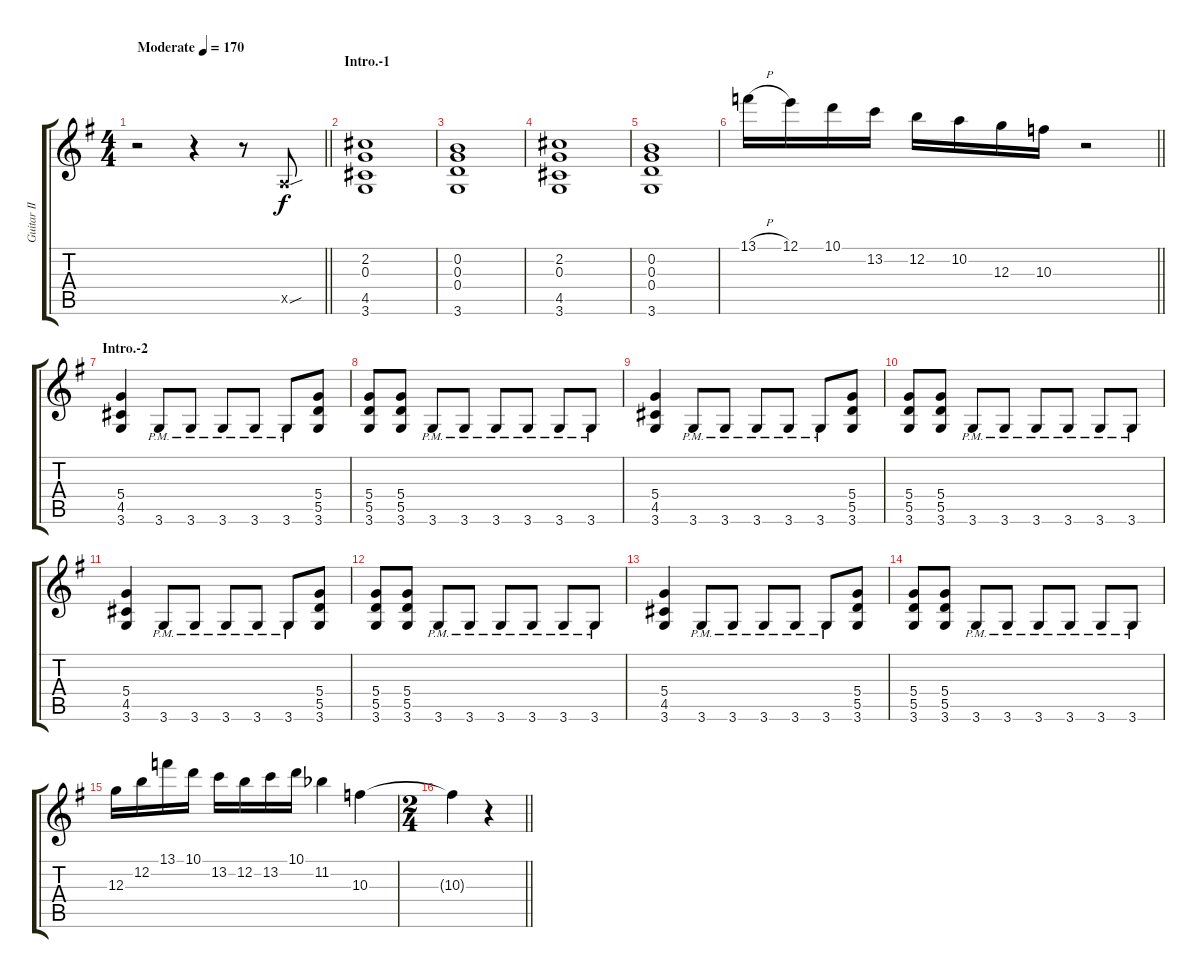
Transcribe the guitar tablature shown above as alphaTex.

\track ("Guitar II (Kawaguchi Norimi/\"Christina\")" "Guitar II ") {instrument overdrivenguitar}
\staff {score tabs}
\tuning (E4 B3 G3 D3 A2 E2) {hide}
\ts (4 4)
\tempo (170 "Moderate")
\clef g2
\barLineRight lightlight
\ks g
r.2{dy f instrument overdrivenguitar} r.4 r.8 0.5{sou x}.8 |
\section ("" "Intro.-1")
(2.2 0.3 4.5 3.6).1 |
(0.2 0.3 0.4 3.6).1 |
(2.2 0.3 4.5 3.6).1 |
(0.2 0.3 0.4 3.6).1 |
\barLineRight lightlight
13.1{h}.16 12.1.16 10.1.16 13.2.16 12.2.16 10.2.16 12.3.16 10.3.16 r.2 |
\section ("" "Intro.-2")
(5.4 4.5 3.6).4 3.6{pm}.8 3.6{pm}.8 3.6{pm}.8 3.6{pm}.8 3.6{pm}.8 (5.4 5.5 3.6).8 |
(5.4 5.5 3.6).8 (5.4 5.5 3.6).8 3.6{pm}.8 3.6{pm}.8 3.6{pm}.8 3.6{pm}.8 3.6{pm}.8 3.6{pm}.8 |
(5.4 4.5 3.6).4 3.6{pm}.8 3.6{pm}.8 3.6{pm}.8 3.6{pm}.8 3.6{pm}.8 (5.4 5.5 3.6).8 |
(5.4 5.5 3.6).8 (5.4 5.5 3.6).8 3.6{pm}.8 3.6{pm}.8 3.6{pm}.8 3.6{pm}.8 3.6{pm}.8 3.6{pm}.8 |
(5.4 4.5 3.6).4 3.6{pm}.8 3.6{pm}.8 3.6{pm}.8 3.6{pm}.8 3.6{pm}.8 (5.4 5.5 3.6).8 |
(5.4 5.5 3.6).8 (5.4 5.5 3.6).8 3.6{pm}.8 3.6{pm}.8 3.6{pm}.8 3.6{pm}.8 3.6{pm}.8 3.6{pm}.8 |
(5.4 4.5 3.6).4 3.6{pm}.8 3.6{pm}.8 3.6{pm}.8 3.6{pm}.8 3.6{pm}.8 (5.4 5.5 3.6).8 |
(5.4 5.5 3.6).8 (5.4 5.5 3.6).8 3.6{pm}.8 3.6{pm}.8 3.6{pm}.8 3.6{pm}.8 3.6{pm}.8 3.6{pm}.8 |
12.3.16 12.2.16 13.1.16 10.1.16 13.2.16 12.2.16 13.2.16 10.1.16 11.2{acc b}.4 10.3.4 |
\ts (2 4)
\barLineRight lightlight
10.3{t}.4 r.4
